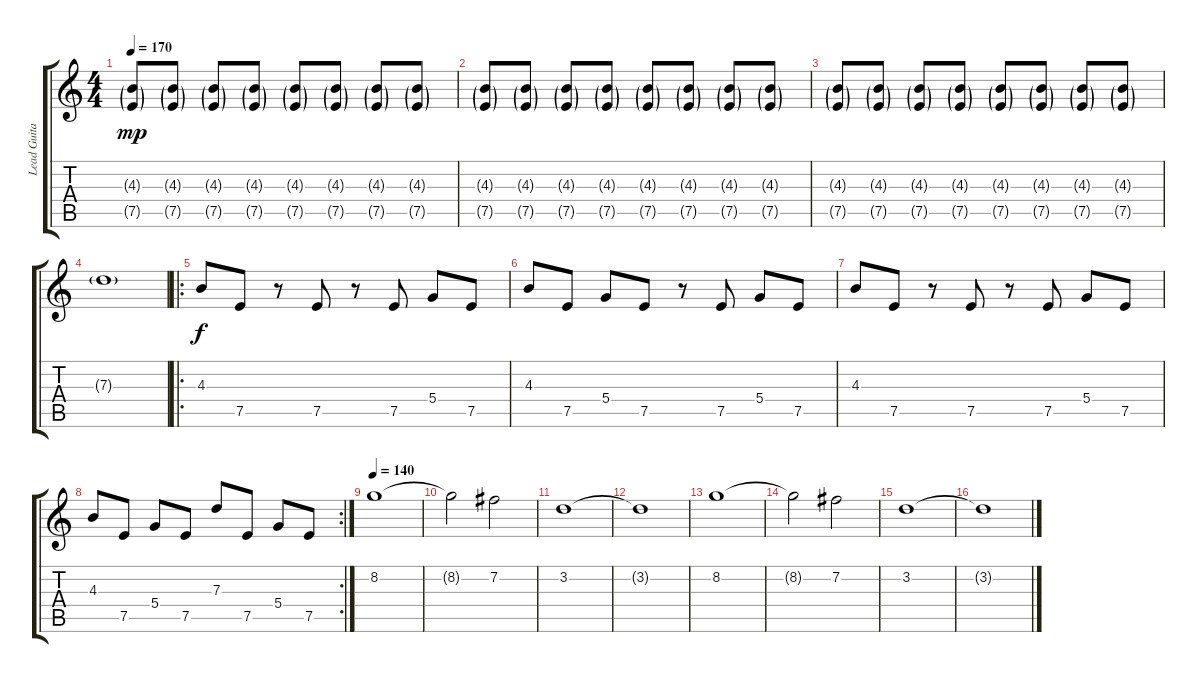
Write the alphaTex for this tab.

\track ("Lead Guitar" "Lead Guita") {instrument distortionguitar}
\staff {score tabs}
\tuning (E4 B3 G3 D3 A2 E2) {hide}
\ts (4 4)
\tempo 170
\clef g2
\ks c
(4.3{g} 7.5{g}).8{dy mp} (4.3{g} 7.5{g}).8 (4.3{g} 7.5{g}).8 (4.3{g} 7.5{g}).8 (4.3{g} 7.5{g}).8 (4.3{g} 7.5{g}).8 (4.3{g} 7.5{g}).8 (4.3{g} 7.5{g}).8 |
(4.3{g} 7.5{g}).8 (4.3{g} 7.5{g}).8 (4.3{g} 7.5{g}).8 (4.3{g} 7.5{g}).8 (4.3{g} 7.5{g}).8 (4.3{g} 7.5{g}).8 (4.3{g} 7.5{g}).8 (4.3{g} 7.5{g}).8 |
(4.3{g} 7.5{g}).8 (4.3{g} 7.5{g}).8 (4.3{g} 7.5{g}).8 (4.3{g} 7.5{g}).8 (4.3{g} 7.5{g}).8 (4.3{g} 7.5{g}).8 (4.3{g} 7.5{g}).8 (4.3{g} 7.5{g}).8 |
7.3{g}.1 |
\ro
4.3.8{dy f} 7.5.8 r.8 7.5.8 r.8 7.5.8 5.4.8 7.5.8 |
4.3.8 7.5.8 5.4.8 7.5.8 r.8 7.5.8 5.4.8 7.5.8 |
4.3.8 7.5.8 r.8 7.5.8 r.8 7.5.8 5.4.8 7.5.8 |
\rc 2
4.3.8 7.5.8 5.4.8 7.5.8 7.3.8 7.5.8 5.4.8 7.5.8 |
\tempo 140
8.2.1 |
8.2{t}.2 7.2.2 |
3.2.1 |
3.2{t}.1 |
8.2.1 |
8.2{t}.2 7.2.2 |
3.2.1 |
3.2{t}.1
